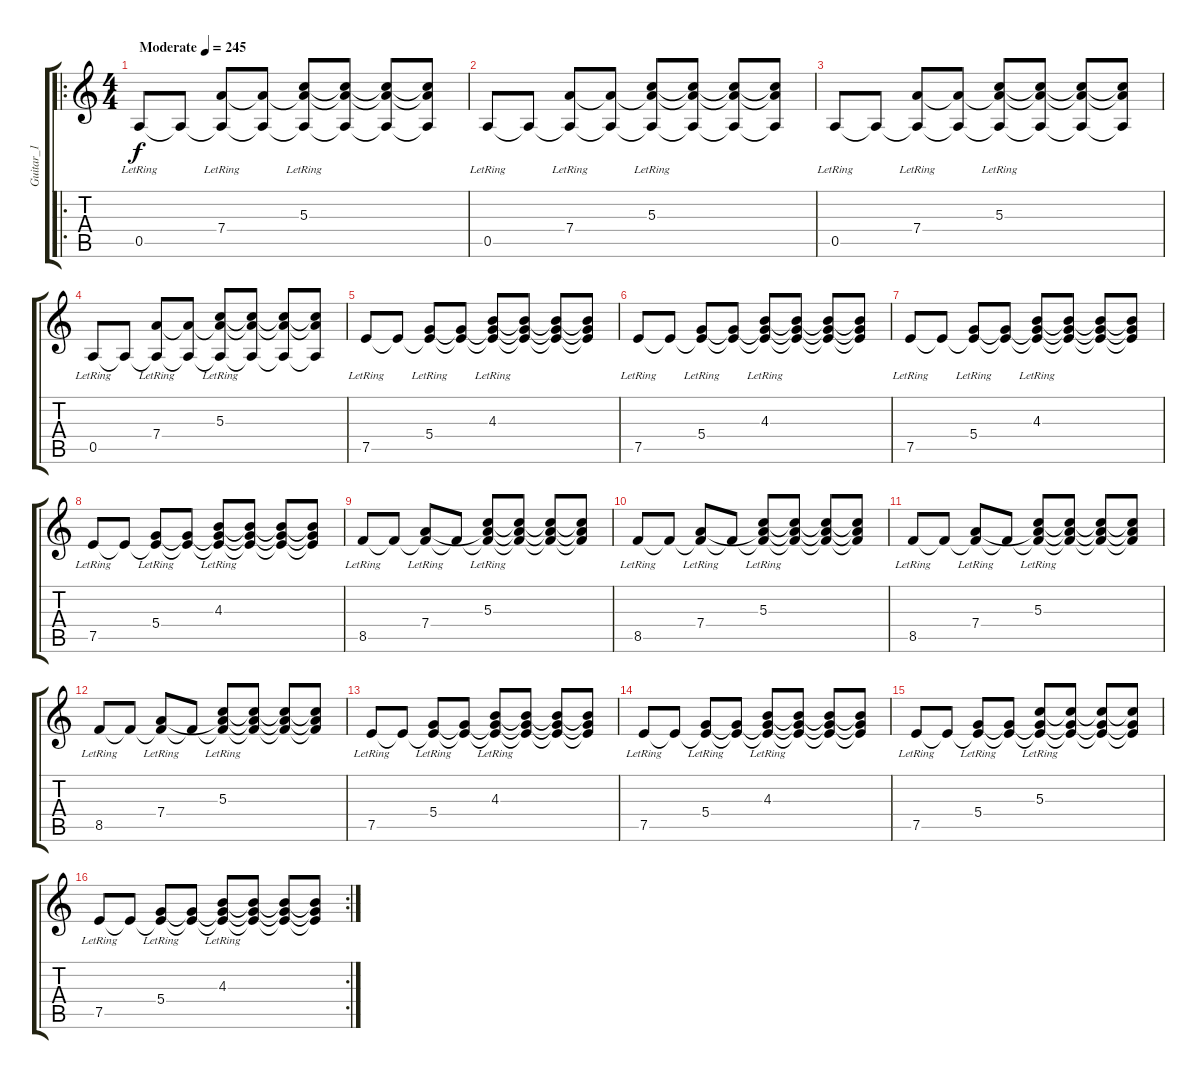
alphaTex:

\track ("Guitar_1" "Guitar_1") {instrument electricguitarjazz}
\staff {score tabs}
\tuning (E4 B3 G3 D3 A2 E2) {hide}
\ro
\ts (4 4)
\tempo (245 "Moderate")
\clef g2
\ks c
0.5{lr}.8{txt "" dy f instrument electricguitarjazz} 0.5{t}.8 (7.4{lr} 0.5{t}).8 (7.4{t} 0.5{t}).8 (5.3{lr} 7.4{t} 0.5{t}).8 (5.3{t} 7.4{t} 0.5{t}).8 (5.3{t} 7.4{t} 0.5{t}).8 (5.3{t} 7.4{t} 0.5{t}).8 |
0.5{lr}.8 0.5{t}.8 (7.4{lr} 0.5{t}).8 (7.4{t} 0.5{t}).8 (5.3{lr} 7.4{t} 0.5{t}).8 (5.3{t} 7.4{t} 0.5{t}).8 (5.3{t} 7.4{t} 0.5{t}).8 (5.3{t} 7.4{t} 0.5{t}).8 |
0.5{lr}.8 0.5{t}.8 (7.4{lr} 0.5{t}).8 (7.4{t} 0.5{t}).8 (5.3{lr} 7.4{t} 0.5{t}).8 (5.3{t} 7.4{t} 0.5{t}).8 (5.3{t} 7.4{t} 0.5{t}).8 (5.3{t} 7.4{t} 0.5{t}).8 |
0.5{lr}.8 0.5{t}.8 (7.4{lr} 0.5{t}).8 (7.4{t} 0.5{t}).8 (5.3{lr} 7.4{t} 0.5{t}).8 (5.3{t} 7.4{t} 0.5{t}).8 (5.3{t} 7.4{t} 0.5{t}).8 (5.3{t} 7.4{t} 0.5{t}).8 |
7.5{lr}.8 7.5{t}.8 (5.4{lr} 7.5{t}).8 (5.4{t} 7.5{t}).8 (4.3{lr} 5.4{t} 7.5{t}).8 (4.3{t} 5.4{t} 7.5{t}).8 (4.3{t} 5.4{t} 7.5{t}).8 (4.3{t} 5.4{t} 7.5{t}).8 |
7.5{lr}.8 7.5{t}.8 (5.4{lr} 7.5{t}).8 (5.4{t} 7.5{t}).8 (4.3{lr} 5.4{t} 7.5{t}).8 (4.3{t} 5.4{t} 7.5{t}).8 (4.3{t} 5.4{t} 7.5{t}).8 (4.3{t} 5.4{t} 7.5{t}).8 |
7.5{lr}.8 7.5{t}.8 (5.4{lr} 7.5{t}).8 (5.4{t} 7.5{t}).8 (4.3{lr} 5.4{t} 7.5{t}).8 (4.3{t} 5.4{t} 7.5{t}).8 (4.3{t} 5.4{t} 7.5{t}).8 (4.3{t} 5.4{t} 7.5{t}).8 |
7.5{lr}.8 7.5{t}.8 (5.4{lr} 7.5{t}).8 (5.4{t} 7.5{t}).8 (4.3{lr} 5.4{t} 7.5{t}).8 (4.3{t} 5.4{t} 7.5{t}).8 (4.3{t} 5.4{t} 7.5{t}).8 (4.3{t} 5.4{t} 7.5{t}).8 |
8.5{lr}.8 8.5{t}.8 (7.4{lr} 8.5{t}).8 8.5{t}.8 (5.3{lr} 7.4{t} 8.5{t}).8 (5.3{t} 7.4{t} 8.5{t}).8 (5.3{t} 7.4{t} 8.5{t}).8 (5.3{t} 7.4{t} 8.5{t}).8 |
8.5{lr}.8 8.5{t}.8 (7.4{lr} 8.5{t}).8 8.5{t}.8 (5.3{lr} 7.4{t} 8.5{t}).8 (5.3{t} 7.4{t} 8.5{t}).8 (5.3{t} 7.4{t} 8.5{t}).8 (5.3{t} 7.4{t} 8.5{t}).8 |
8.5{lr}.8 8.5{t}.8 (7.4{lr} 8.5{t}).8 8.5{t}.8 (5.3{lr} 7.4{t} 8.5{t}).8 (5.3{t} 7.4{t} 8.5{t}).8 (5.3{t} 7.4{t} 8.5{t}).8 (5.3{t} 7.4{t} 8.5{t}).8 |
8.5{lr}.8 8.5{t}.8 (7.4{lr} 8.5{t}).8 8.5{t}.8 (5.3{lr} 7.4{t} 8.5{t}).8 (5.3{t} 7.4{t} 8.5{t}).8 (5.3{t} 7.4{t} 8.5{t}).8 (5.3{t} 7.4{t} 8.5{t}).8 |
7.5{lr}.8 7.5{t}.8 (5.4{lr} 7.5{t}).8 (5.4{t} 7.5{t}).8 (4.3{lr} 5.4{t} 7.5{t}).8 (4.3{t} 5.4{t} 7.5{t}).8 (4.3{t} 5.4{t} 7.5{t}).8 (4.3{t} 5.4{t} 7.5{t}).8 |
7.5{lr}.8 7.5{t}.8 (5.4{lr} 7.5{t}).8 (5.4{t} 7.5{t}).8 (4.3{lr} 5.4{t} 7.5{t}).8 (4.3{t} 5.4{t} 7.5{t}).8 (4.3{t} 5.4{t} 7.5{t}).8 (4.3{t} 5.4{t} 7.5{t}).8 |
7.5{lr}.8 7.5{t}.8 (5.4{lr} 7.5{t}).8 (5.4{t} 7.5{t}).8 (5.3{lr} 5.4{t} 7.5{t}).8 (5.3{t} 5.4{t} 7.5{t}).8 (5.3{t} 5.4{t} 7.5{t}).8 (5.3{t} 5.4{t} 7.5{t}).8 |
\rc 2
7.5{lr}.8 7.5{t}.8 (5.4{lr} 7.5{t}).8 (5.4{t} 7.5{t}).8 (4.3{lr} 5.4{t} 7.5{t}).8 (4.3{t} 5.4{t} 7.5{t}).8 (4.3{t} 5.4{t} 7.5{t}).8 (4.3{t} 5.4{t} 7.5{t}).8
